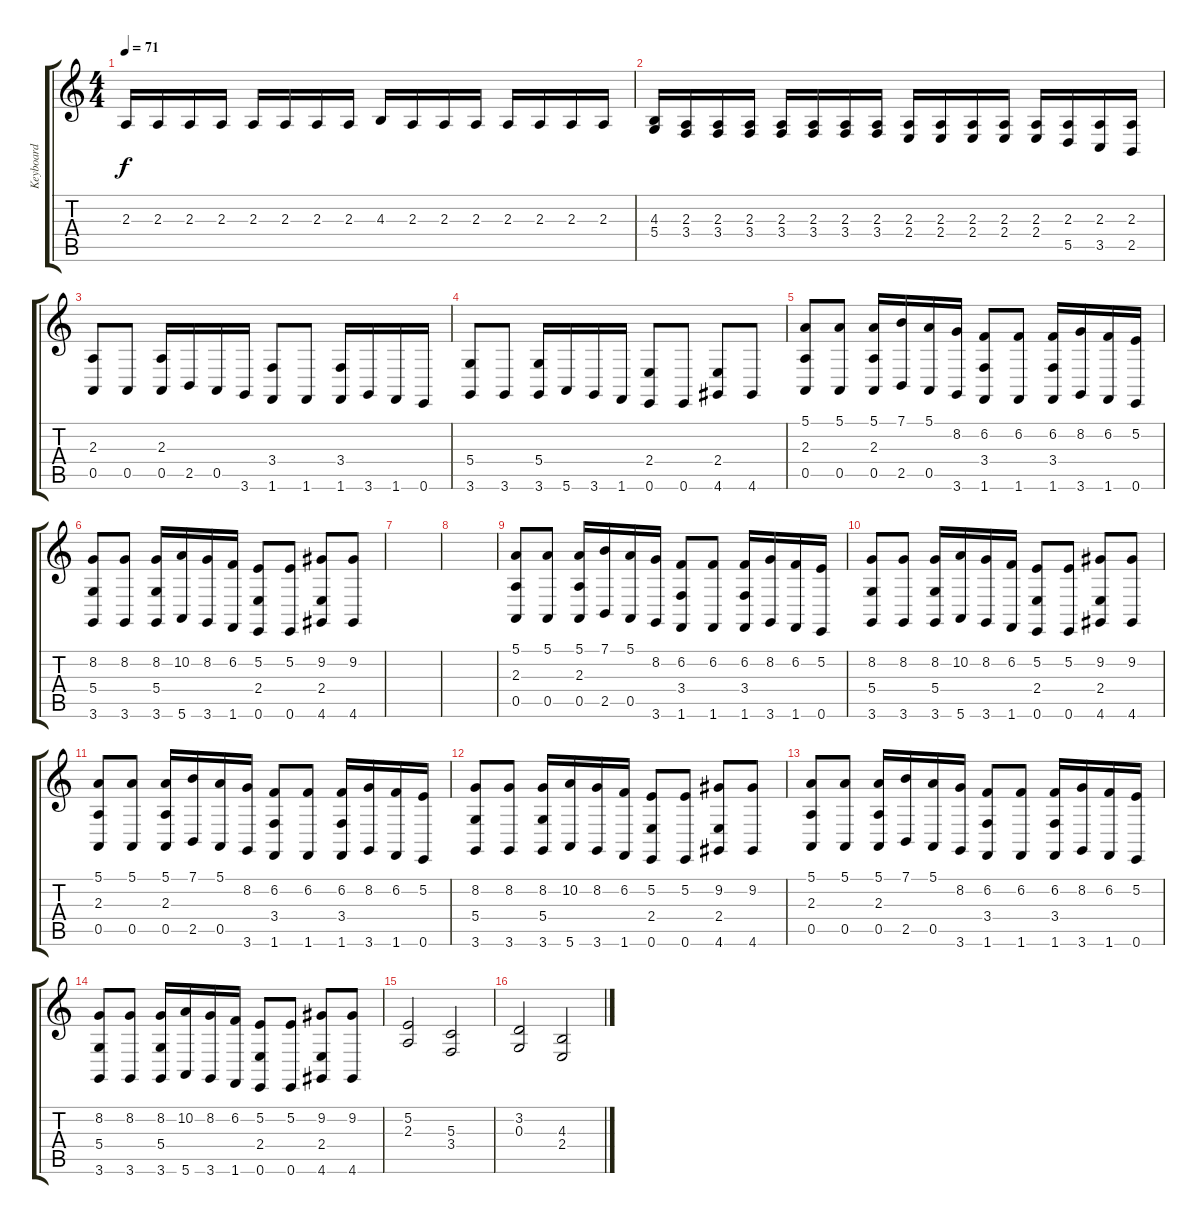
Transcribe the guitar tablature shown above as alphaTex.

\track ("Keyboard" "Keyboard") {instrument stringensemble1}
\staff {score tabs}
\tuning (E4 B3 G3 D3 A2 E2) {hide}
\ts (4 4)
\tempo 71
\clef g2
\ks c
2.3.16{dy f instrument stringensemble1} 2.3.16 2.3.16 2.3.16 2.3.16 2.3.16 2.3.16 2.3.16 4.3.16 2.3.16 2.3.16 2.3.16 2.3.16 2.3.16 2.3.16 2.3.16 |
(4.3 5.4).16 (2.3 3.4).16 (2.3 3.4).16 (2.3 3.4).16 (2.3 3.4).16 (2.3 3.4).16 (2.3 3.4).16 (2.3 3.4).16 (2.3 2.4).16 (2.3 2.4).16 (2.3 2.4).16 (2.3 2.4).16 (2.3 2.4).16 (2.3 5.5).16 (2.3 3.5).16 (2.3 2.5).16 |
(2.3 0.5).8 0.5.8 (2.3 0.5).16 2.5.16 0.5.16 3.6.16 (3.4 1.6).8 1.6.8 (3.4 1.6).16 3.6.16 1.6.16 0.6.16 |
(5.4 3.6).8 3.6.8 (5.4 3.6).16 5.6.16 3.6.16 1.6.16 (2.4 0.6).8 0.6.8 (2.4 4.6).8 4.6.8 |
(5.1 2.3 0.5).8 (5.1 0.5).8 (5.1 2.3 0.5).16 (7.1 2.5).16 (5.1 0.5).16 (8.2 3.6).16 (6.2 3.4 1.6).8 (6.2 1.6).8 (6.2 3.4 1.6).16 (8.2 3.6).16 (6.2 1.6).16 (5.2 0.6).16 |
(8.2 5.4 3.6).8 (8.2 3.6).8 (8.2 5.4 3.6).16 (10.2 5.6).16 (8.2 3.6).16 (6.2 1.6).16 (5.2 2.4 0.6).8 (5.2 0.6).8 (9.2 2.4 4.6).8 (9.2 4.6).8 |
|
|
(5.1 2.3 0.5).8 (5.1 0.5).8 (5.1 2.3 0.5).16 (7.1 2.5).16 (5.1 0.5).16 (8.2 3.6).16 (6.2 3.4 1.6).8 (6.2 1.6).8 (6.2 3.4 1.6).16 (8.2 3.6).16 (6.2 1.6).16 (5.2 0.6).16 |
(8.2 5.4 3.6).8 (8.2 3.6).8 (8.2 5.4 3.6).16 (10.2 5.6).16 (8.2 3.6).16 (6.2 1.6).16 (5.2 2.4 0.6).8 (5.2 0.6).8 (9.2 2.4 4.6).8 (9.2 4.6).8 |
(5.1 2.3 0.5).8 (5.1 0.5).8 (5.1 2.3 0.5).16 (7.1 2.5).16 (5.1 0.5).16 (8.2 3.6).16 (6.2 3.4 1.6).8 (6.2 1.6).8 (6.2 3.4 1.6).16 (8.2 3.6).16 (6.2 1.6).16 (5.2 0.6).16 |
(8.2 5.4 3.6).8 (8.2 3.6).8 (8.2 5.4 3.6).16 (10.2 5.6).16 (8.2 3.6).16 (6.2 1.6).16 (5.2 2.4 0.6).8 (5.2 0.6).8 (9.2 2.4 4.6).8 (9.2 4.6).8 |
(5.1 2.3 0.5).8 (5.1 0.5).8 (5.1 2.3 0.5).16 (7.1 2.5).16 (5.1 0.5).16 (8.2 3.6).16 (6.2 3.4 1.6).8 (6.2 1.6).8 (6.2 3.4 1.6).16 (8.2 3.6).16 (6.2 1.6).16 (5.2 0.6).16 |
(8.2 5.4 3.6).8 (8.2 3.6).8 (8.2 5.4 3.6).16 (10.2 5.6).16 (8.2 3.6).16 (6.2 1.6).16 (5.2 2.4 0.6).8 (5.2 0.6).8 (9.2 2.4 4.6).8 (9.2 4.6).8 |
(5.2 2.3).2 (5.3 3.4).2 |
(3.2 0.3).2 (4.3 2.4).2
